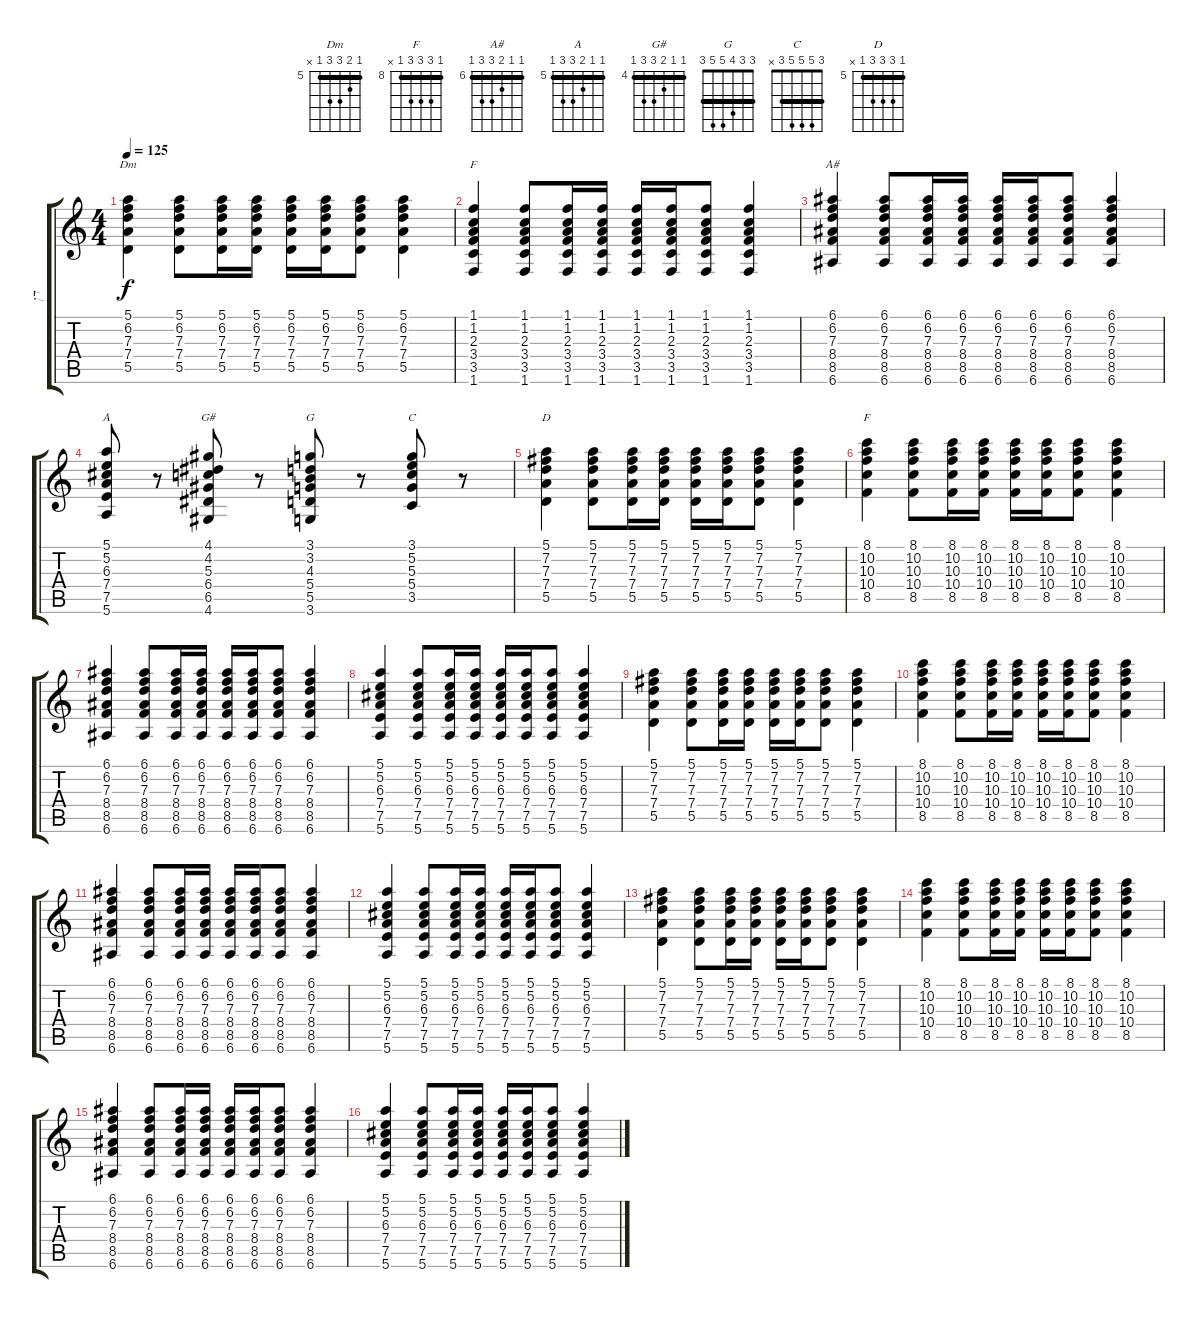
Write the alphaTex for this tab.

\track ("דן" "דן") {instrument acousticguitarsteel}
\staff {score tabs}
\tuning (E4 B3 G3 D3 A2 E2) {hide}
\chord ("Dm" 5 6 7 7 5 x) {firstfret 5 barre 5}
\chord ("F" 1 1 2 3 3 1) {barre 1}
\chord ("A#" 6 6 7 8 8 6) {firstfret 6 barre 6}
\chord ("A" 5 5 6 7 7 5) {firstfret 5 barre 5}
\chord ("G#" 4 4 5 6 6 4) {firstfret 4 barre 4}
\chord ("G" 3 3 4 5 5 3) {barre 3}
\chord ("C" 3 5 5 5 3 x) {barre 3}
\chord ("D" 5 7 7 7 5 x) {firstfret 5 barre 5}
\chord ("F" 8 10 10 10 8 x) {firstfret 8 barre 8}
\ts (4 4)
\tempo 125
\clef g2
\ks c
(5.1 6.2 7.3 7.4 5.5).4{ch "Dm" dy f} (5.1 6.2 7.3 7.4 5.5).8 (5.1 6.2 7.3 7.4 5.5).16 (5.1 6.2 7.3 7.4 5.5).16 (5.1 6.2 7.3 7.4 5.5).16 (5.1 6.2 7.3 7.4 5.5).16 (5.1 6.2 7.3 7.4 5.5).8 (5.1 6.2 7.3 7.4 5.5).4 |
(1.1 1.2 2.3 3.4 3.5 1.6).4{ch "F"} (1.1 1.2 2.3 3.4 3.5 1.6).8 (1.1 1.2 2.3 3.4 3.5 1.6).16 (1.1 1.2 2.3 3.4 3.5 1.6).16 (1.1 1.2 2.3 3.4 3.5 1.6).16 (1.1 1.2 2.3 3.4 3.5 1.6).16 (1.1 1.2 2.3 3.4 3.5 1.6).8 (1.1 1.2 2.3 3.4 3.5 1.6).4 |
(6.1 6.2 7.3 8.4 8.5 6.6).4{ch "A#"} (6.1 6.2 7.3 8.4 8.5 6.6).8 (6.1 6.2 7.3 8.4 8.5 6.6).16 (6.1 6.2 7.3 8.4 8.5 6.6).16 (6.1 6.2 7.3 8.4 8.5 6.6).16 (6.1 6.2 7.3 8.4 8.5 6.6).16 (6.1 6.2 7.3 8.4 8.5 6.6).8 (6.1 6.2 7.3 8.4 8.5 6.6).4 |
(5.1 5.2 6.3 7.4 7.5 5.6).8{ch "A"} r.8 (4.1 4.2 5.3 6.4 6.5 4.6).8{ch "G#"} r.8 (3.1 3.2 4.3 5.4 5.5 3.6).8{ch "G"} r.8 (3.1 5.2 5.3 5.4 3.5).8{ch "C"} r.8 |
(5.1 7.2 7.3 7.4 5.5).4{ch "D" volume 11 instrument distortionguitar} (5.1 7.2 7.3 7.4 5.5).8 (5.1 7.2 7.3 7.4 5.5).16 (5.1 7.2 7.3 7.4 5.5).16 (5.1 7.2 7.3 7.4 5.5).16 (5.1 7.2 7.3 7.4 5.5).16 (5.1 7.2 7.3 7.4 5.5).8 (5.1 7.2 7.3 7.4 5.5).4 |
(8.1 10.2 10.3 10.4 8.5).4{ch "F"} (8.1 10.2 10.3 10.4 8.5).8 (8.1 10.2 10.3 10.4 8.5).16 (8.1 10.2 10.3 10.4 8.5).16 (8.1 10.2 10.3 10.4 8.5).16 (8.1 10.2 10.3 10.4 8.5).16 (8.1 10.2 10.3 10.4 8.5).8 (8.1 10.2 10.3 10.4 8.5).4 |
(6.1 6.2 7.3 8.4 8.5 6.6).4 (6.1 6.2 7.3 8.4 8.5 6.6).8 (6.1 6.2 7.3 8.4 8.5 6.6).16 (6.1 6.2 7.3 8.4 8.5 6.6).16 (6.1 6.2 7.3 8.4 8.5 6.6).16 (6.1 6.2 7.3 8.4 8.5 6.6).16 (6.1 6.2 7.3 8.4 8.5 6.6).8 (6.1 6.2 7.3 8.4 8.5 6.6).4 |
(5.1 5.2 6.3 7.4 7.5 5.6).4 (5.1 5.2 6.3 7.4 7.5 5.6).8 (5.1 5.2 6.3 7.4 7.5 5.6).16 (5.1 5.2 6.3 7.4 7.5 5.6).16 (5.1 5.2 6.3 7.4 7.5 5.6).16 (5.1 5.2 6.3 7.4 7.5 5.6).16 (5.1 5.2 6.3 7.4 7.5 5.6).8 (5.1 5.2 6.3 7.4 7.5 5.6).4 |
(5.1 7.2 7.3 7.4 5.5).4{instrument distortionguitar} (5.1 7.2 7.3 7.4 5.5).8 (5.1 7.2 7.3 7.4 5.5).16 (5.1 7.2 7.3 7.4 5.5).16 (5.1 7.2 7.3 7.4 5.5).16 (5.1 7.2 7.3 7.4 5.5).16 (5.1 7.2 7.3 7.4 5.5).8 (5.1 7.2 7.3 7.4 5.5).4 |
(8.1 10.2 10.3 10.4 8.5).4 (8.1 10.2 10.3 10.4 8.5).8 (8.1 10.2 10.3 10.4 8.5).16 (8.1 10.2 10.3 10.4 8.5).16 (8.1 10.2 10.3 10.4 8.5).16 (8.1 10.2 10.3 10.4 8.5).16 (8.1 10.2 10.3 10.4 8.5).8 (8.1 10.2 10.3 10.4 8.5).4 |
(6.1 6.2 7.3 8.4 8.5 6.6).4 (6.1 6.2 7.3 8.4 8.5 6.6).8 (6.1 6.2 7.3 8.4 8.5 6.6).16 (6.1 6.2 7.3 8.4 8.5 6.6).16 (6.1 6.2 7.3 8.4 8.5 6.6).16 (6.1 6.2 7.3 8.4 8.5 6.6).16 (6.1 6.2 7.3 8.4 8.5 6.6).8 (6.1 6.2 7.3 8.4 8.5 6.6).4 |
(5.1 5.2 6.3 7.4 7.5 5.6).4 (5.1 5.2 6.3 7.4 7.5 5.6).8 (5.1 5.2 6.3 7.4 7.5 5.6).16 (5.1 5.2 6.3 7.4 7.5 5.6).16 (5.1 5.2 6.3 7.4 7.5 5.6).16 (5.1 5.2 6.3 7.4 7.5 5.6).16 (5.1 5.2 6.3 7.4 7.5 5.6).8 (5.1 5.2 6.3 7.4 7.5 5.6).4 |
(5.1 7.2 7.3 7.4 5.5).4{instrument distortionguitar} (5.1 7.2 7.3 7.4 5.5).8 (5.1 7.2 7.3 7.4 5.5).16 (5.1 7.2 7.3 7.4 5.5).16 (5.1 7.2 7.3 7.4 5.5).16 (5.1 7.2 7.3 7.4 5.5).16 (5.1 7.2 7.3 7.4 5.5).8 (5.1 7.2 7.3 7.4 5.5).4 |
(8.1 10.2 10.3 10.4 8.5).4 (8.1 10.2 10.3 10.4 8.5).8 (8.1 10.2 10.3 10.4 8.5).16 (8.1 10.2 10.3 10.4 8.5).16 (8.1 10.2 10.3 10.4 8.5).16 (8.1 10.2 10.3 10.4 8.5).16 (8.1 10.2 10.3 10.4 8.5).8 (8.1 10.2 10.3 10.4 8.5).4 |
(6.1 6.2 7.3 8.4 8.5 6.6).4 (6.1 6.2 7.3 8.4 8.5 6.6).8 (6.1 6.2 7.3 8.4 8.5 6.6).16 (6.1 6.2 7.3 8.4 8.5 6.6).16 (6.1 6.2 7.3 8.4 8.5 6.6).16 (6.1 6.2 7.3 8.4 8.5 6.6).16 (6.1 6.2 7.3 8.4 8.5 6.6).8 (6.1 6.2 7.3 8.4 8.5 6.6).4 |
(5.1 5.2 6.3 7.4 7.5 5.6).4 (5.1 5.2 6.3 7.4 7.5 5.6).8 (5.1 5.2 6.3 7.4 7.5 5.6).16 (5.1 5.2 6.3 7.4 7.5 5.6).16 (5.1 5.2 6.3 7.4 7.5 5.6).16 (5.1 5.2 6.3 7.4 7.5 5.6).16 (5.1 5.2 6.3 7.4 7.5 5.6).8 (5.1 5.2 6.3 7.4 7.5 5.6).4
